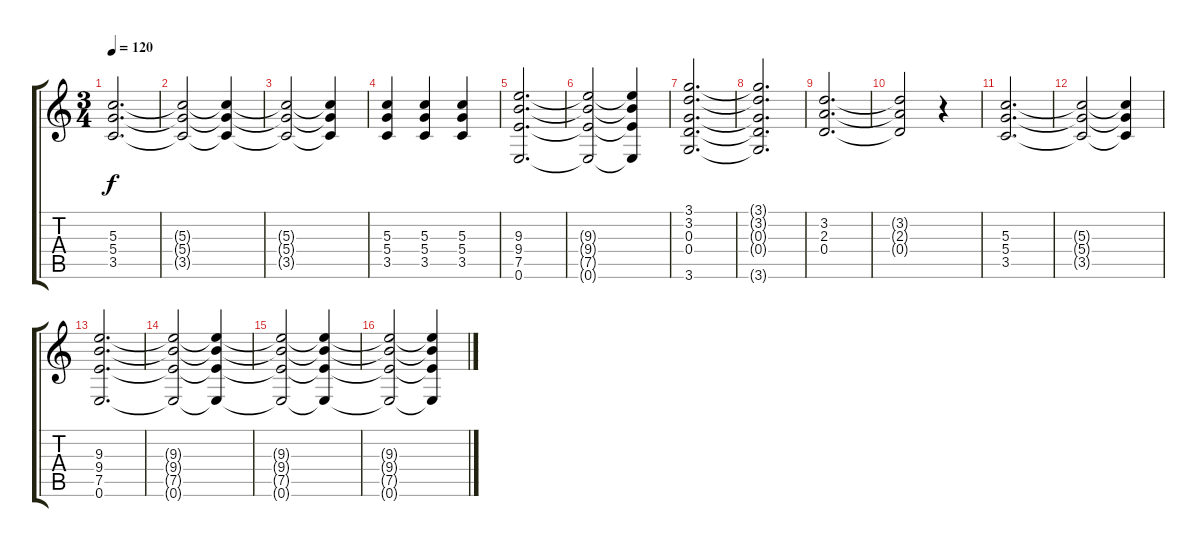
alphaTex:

\track "" {instrument electricguitarjazz}
\staff {score tabs}
\tuning (E4 B3 G3 D3 A2 E2) {hide}
\ts (3 4)
\tempo 120
\clef g2
\ks c
(5.3 5.4 3.5).2{d dy f} |
(5.3{t} 5.4{t} 3.5{t}).2 (5.3{t} 5.4{t} 3.5{t}).4 |
(5.3{t} 5.4{t} 3.5{t}).2 (5.3{t} 5.4{t} 3.5{t}).4 |
(5.3 5.4 3.5).4 (5.3 5.4 3.5).4 (5.3 5.4 3.5).4 |
(9.3 9.4 7.5 0.6).2{d} |
(9.3{t} 9.4{t} 7.5{t} 0.6{t}).2 (9.3{t} 9.4{t} 7.5{t} 0.6{t}).4 |
(3.1 3.2 0.3 0.4 3.6).2{d} |
(3.1{t} 3.2{t} 0.3{t} 0.4{t} 3.6{t}).2{d} |
(3.2 2.3 0.4).2{d} |
(3.2{t} 2.3{t} 0.4{t}).2 r.4 |
(5.3 5.4 3.5).2{d} |
(5.3{t} 5.4{t} 3.5{t}).2 (5.3{t} 5.4{t} 3.5{t}).4 |
(9.3 9.4 7.5 0.6).2{d} |
(9.3{t} 9.4{t} 7.5{t} 0.6{t}).2 (9.3{t} 9.4{t} 7.5{t} 0.6{t}).4 |
(9.3{t} 9.4{t} 7.5{t} 0.6{t}).2 (9.3{t} 9.4{t} 7.5{t} 0.6{t}).4 |
(9.3{t} 9.4{t} 7.5{t} 0.6{t}).2 (9.3{t} 9.4{t} 7.5{t} 0.6{t}).4
